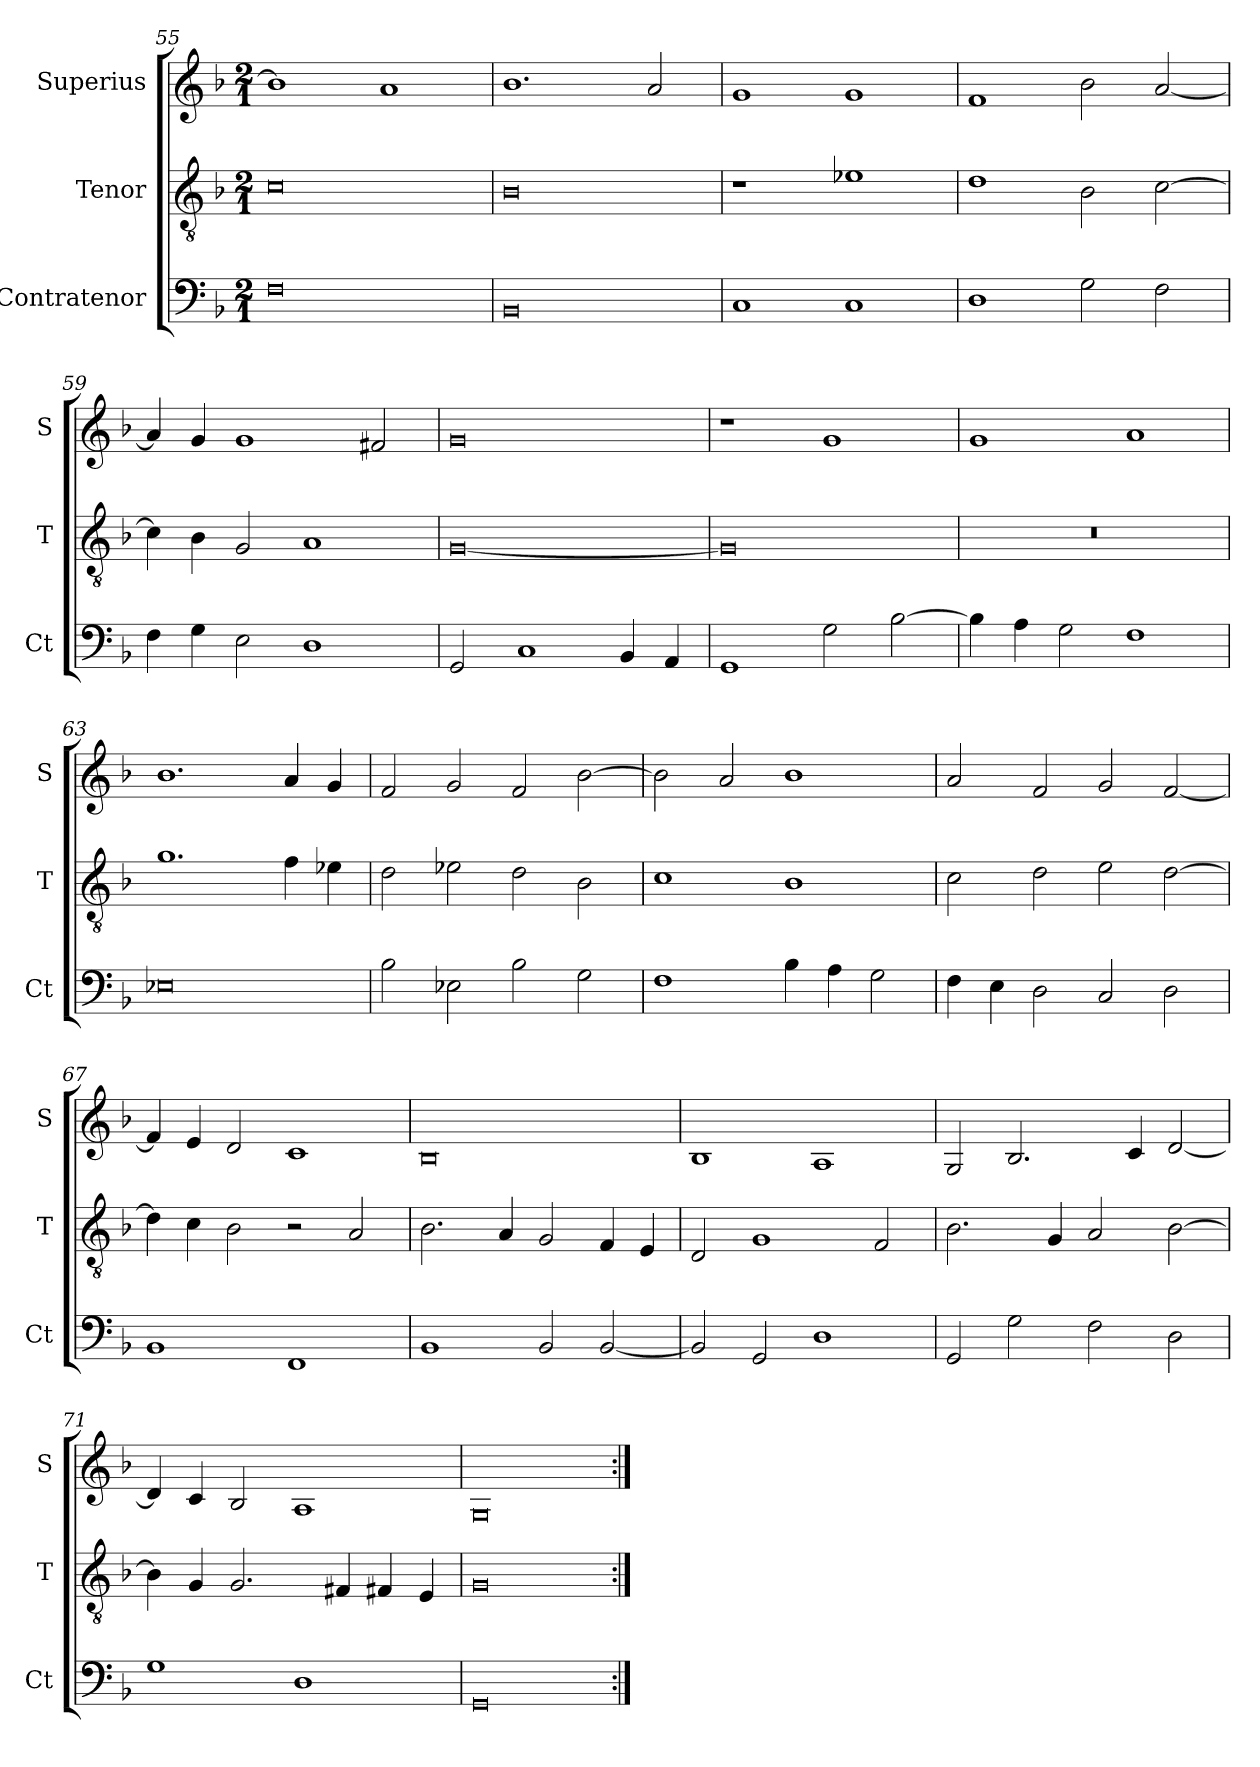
**kern	**kern	**kern
*part3	*part2	*part1
*staff3	*staff2	*staff1
*I"Contratenor	*I"Tenor	*I"Superius
*I'Ct	*I'T	*I'S
*clefF4	*clefGv2	*clefG2
*k[b-]	*k[b-]	*k[b-]
*M2/1	*M2/1	*M2/1
=55	=55	=55
0F	0c	1b-]
.	.	1a
=56	=56	=56
0BB-	0B-	1.b-
.	.	2a
=57	=57	=57
1C	1r	1g
1C	1e-X	1g
=58	=58	=58
1D	1d	1f
2G	2B-	2b-
2F	[2c	[2a
=59	=59	=59
4F	4c]	4a]
4G	4B-	4g
2E	2G	1g
1D	1A	.
.	.	2f#X
=60	=60	=60
2GG	[0G	0g
1C	.	.
4BB-	.	.
4AA	.	.
=61	=61	=61
1GG	0G]	1r
2G	.	1g
[2B-	.	.
=62	=62	=62
4B-]	0r	1g
4A	.	.
2G	.	.
1F	.	1a
=63	=63	=63
0E-X	1.g	1.b-
.	4f	4a
.	4e-X	4g
=64	=64	=64
2B-	2d	2f
2E-X	2e-X	2g
2B-	2d	2f
2G	2B-	[2b-
=65	=65	=65
1F	1c	2b-]
.	.	2a
4B-	1B-	1b-
4A	.	.
2G	.	.
=66	=66	=66
4F	2c	2a
4E	.	.
2D	2d	2f
2C	2e	2g
2D	[2d	[2f
=67	=67	=67
1BB-	4d]	4f]
.	4c	4e
.	2B-	2d
1FF	2r	1c
.	2A	.
=68	=68	=68
1BB-	2.B-	0B-
.	4A	.
2BB-	2G	.
[2BB-	4F	.
.	4E	.
=69	=69	=69
2BB-]	2D	1B-
2GG	1G	.
1D	.	1A
.	2F	.
=70	=70	=70
2GG	2.B-	2G
2G	.	2.B-
.	4G	.
2F	2A	.
.	.	4c
2D	[2B-	[2d
=71	=71	=71
1G	4B-]	4d]
.	4G	4c
.	2.G	2B-
1D	.	1A
.	4F#X	.
.	4F#X	.
.	4E	.
=72	=72	=72
0GG	0G	0G
=:|!	=:|!	=:|!
*-	*-	*-
